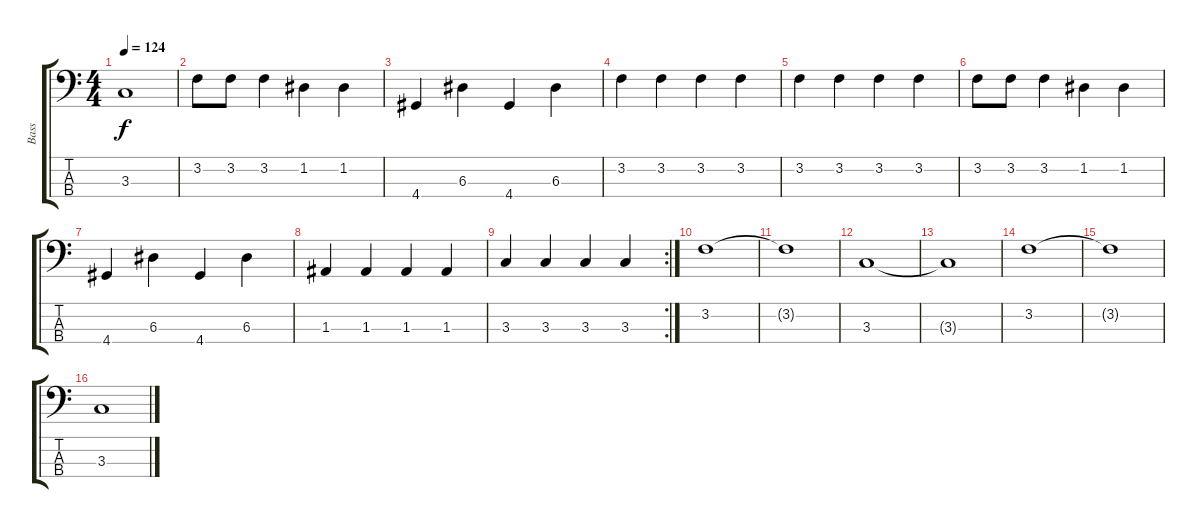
\track ("Bass" "Bass") {instrument fretlessbass}
\staff {score tabs}
\tuning (G2 D2 A1 E1) {hide}
\ts (4 4)
\tempo 124
\clef f4
\ks c
3.3{t}.1{dy f} |
3.2.8 3.2.8 3.2.4 1.2.4 1.2.4 |
4.4.4 6.3.4 4.4.4 6.3.4 |
3.2.4 3.2.4 3.2.4 3.2.4 |
3.2.4 3.2.4 3.2.4 3.2.4 |
3.2.8 3.2.8 3.2.4 1.2.4 1.2.4 |
4.4.4 6.3.4 4.4.4 6.3.4 |
1.3.4 1.3.4 1.3.4 1.3.4 |
\rc 2
3.3.4 3.3.4 3.3.4 3.3.4 |
3.2.1 |
3.2{t}.1 |
3.3.1 |
3.3{t}.1 |
3.2.1 |
3.2{t}.1 |
3.3.1
